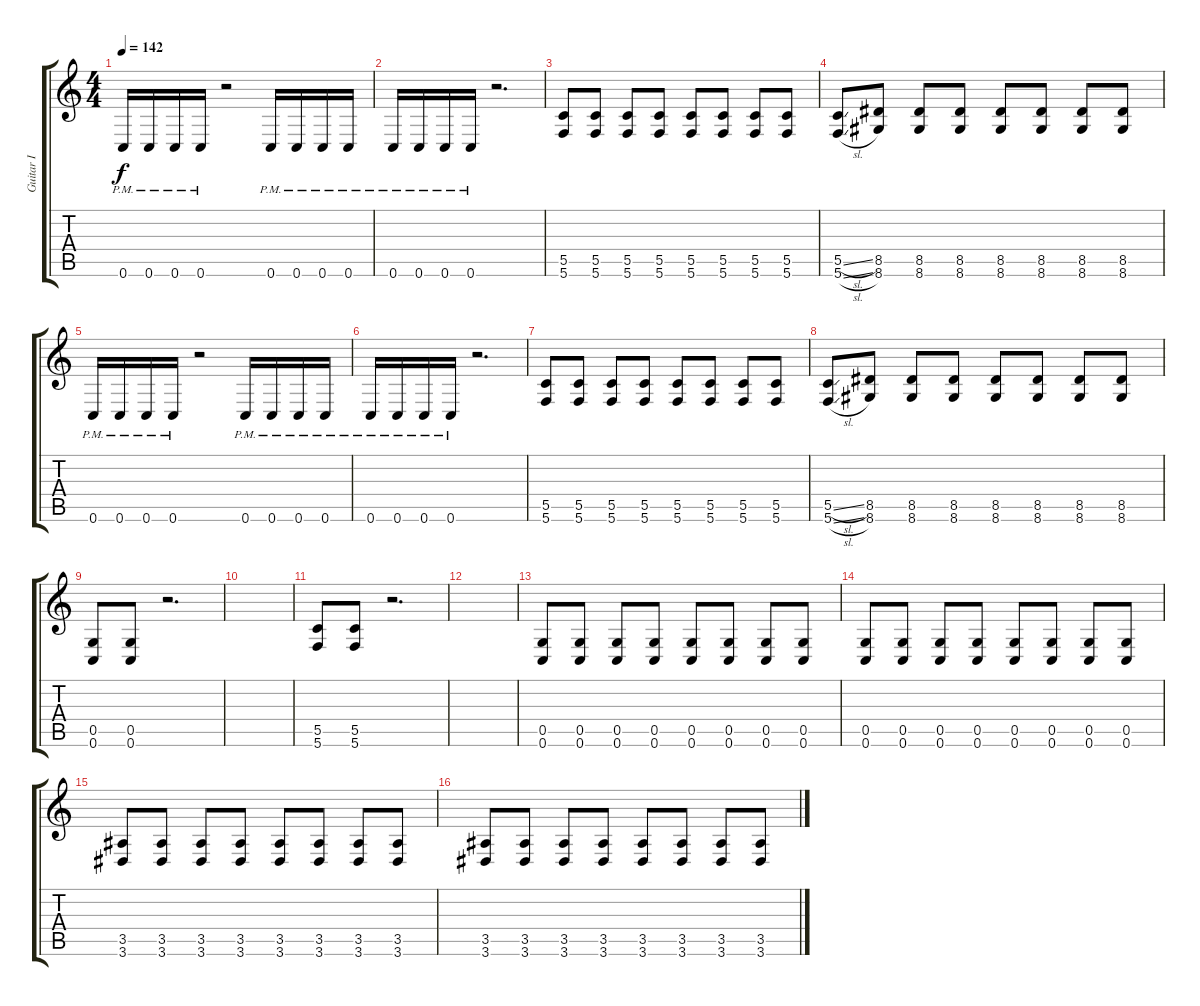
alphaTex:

\track ("Guitar I" "Guitar I") {instrument overdrivenguitar}
\staff {score tabs}
\tuning (D4 A3 F3 C3 G2 C2) {hide}
\ts (4 4)
\tempo 142
\clef g2
\ks c
0.6{pm}.16{dy f} 0.6{pm}.16 0.6{pm}.16 0.6{pm}.16 r.2 0.6{pm}.16 0.6{pm}.16 0.6{pm}.16 0.6{pm}.16 |
0.6{pm}.16 0.6{pm}.16 0.6{pm}.16 0.6{pm}.16 r.2{d} |
(5.5 5.6).8 (5.5 5.6).8 (5.5 5.6).8 (5.5 5.6).8 (5.5 5.6).8 (5.5 5.6).8 (5.5 5.6).8 (5.5 5.6).8 |
(5.5{sl} 5.6{sl}).8 (8.5 8.6).8 (8.5 8.6).8 (8.5 8.6).8 (8.5 8.6).8 (8.5 8.6).8 (8.5 8.6).8 (8.5 8.6).8 |
0.6{pm}.16 0.6{pm}.16 0.6{pm}.16 0.6{pm}.16 r.2 0.6{pm}.16 0.6{pm}.16 0.6{pm}.16 0.6{pm}.16 |
0.6{pm}.16 0.6{pm}.16 0.6{pm}.16 0.6{pm}.16 r.2{d} |
(5.5 5.6).8 (5.5 5.6).8 (5.5 5.6).8 (5.5 5.6).8 (5.5 5.6).8 (5.5 5.6).8 (5.5 5.6).8 (5.5 5.6).8 |
(5.5{sl} 5.6{sl}).8 (8.5 8.6).8 (8.5 8.6).8 (8.5 8.6).8 (8.5 8.6).8 (8.5 8.6).8 (8.5 8.6).8 (8.5 8.6).8 |
(0.5 0.6).8 (0.5 0.6).8 r.2{d} |
|
(5.5 5.6).8 (5.5 5.6).8 r.2{d} |
|
(0.5 0.6).8 (0.5 0.6).8 (0.5 0.6).8 (0.5 0.6).8 (0.5 0.6).8 (0.5 0.6).8 (0.5 0.6).8 (0.5 0.6).8 |
(0.5 0.6).8 (0.5 0.6).8 (0.5 0.6).8 (0.5 0.6).8 (0.5 0.6).8 (0.5 0.6).8 (0.5 0.6).8 (0.5 0.6).8 |
(3.5 3.6).8 (3.5 3.6).8 (3.5 3.6).8 (3.5 3.6).8 (3.5 3.6).8 (3.5 3.6).8 (3.5 3.6).8 (3.5 3.6).8 |
(3.5 3.6).8 (3.5 3.6).8 (3.5 3.6).8 (3.5 3.6).8 (3.5 3.6).8 (3.5 3.6).8 (3.5 3.6).8 (3.5 3.6).8
